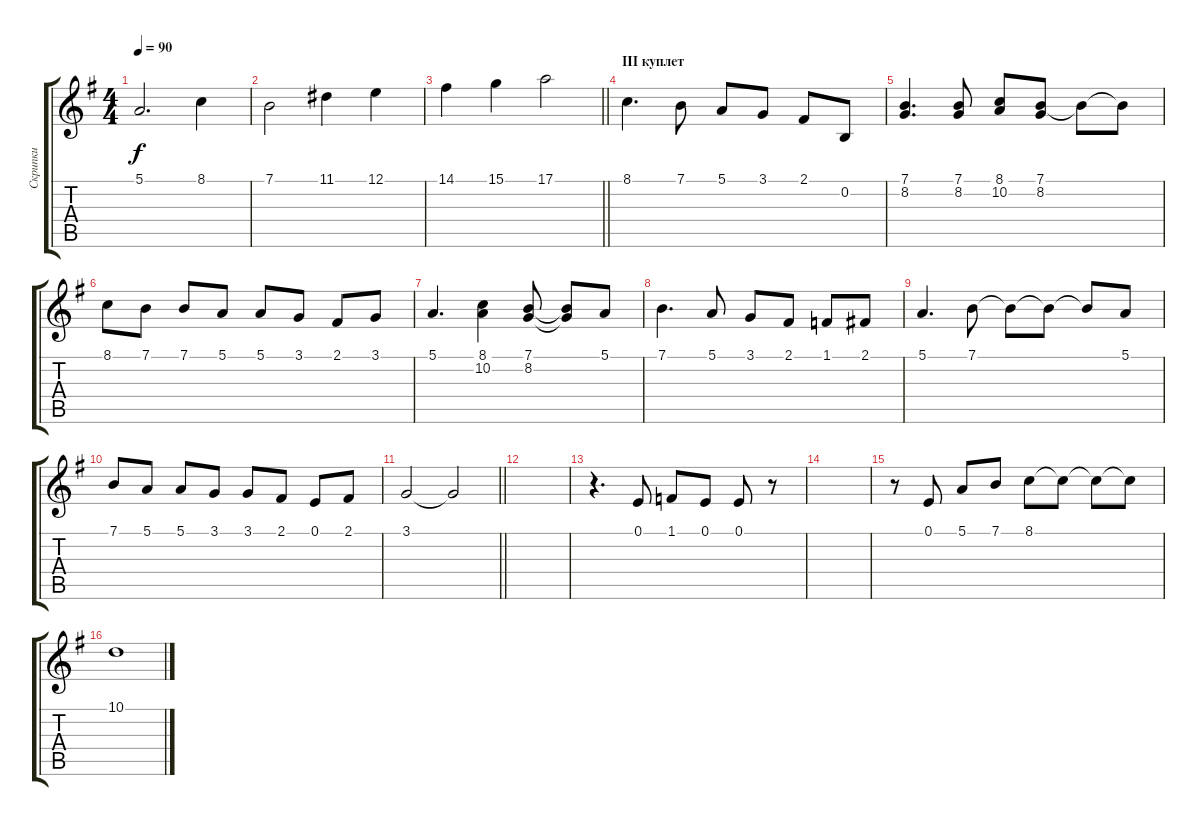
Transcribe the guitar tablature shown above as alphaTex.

\track ("Скрипки" "Скрипки") {instrument stringensemble1}
\staff {score tabs}
\tuning (E4 B3 G3 D3 A2 E2) {hide}
\ts (4 4)
\tempo 90
\clef g2
\ks eminor
5.1.2{d dy f} 8.1.4 |
7.1.2 11.1.4 12.1.4 |
\barLineRight lightlight
14.1.4 15.1.4 17.1.2 |
\section ("" "III куплет")
8.1.4{d} 7.1.8 5.1.8 3.1.8 2.1.8 0.2.8 |
(7.1 8.2).4{d} (7.1 8.2).8 (8.1 10.2).8 (7.1 8.2).8 7.1{t}.8 7.1{t}.8 |
8.1.8 7.1.8 7.1.8 5.1.8 5.1.8 3.1.8 2.1.8 3.1.8 |
5.1.4{d} (8.1 10.2).4 (7.1 8.2).8 (7.1{t} 8.2{t}).8 5.1.8 |
7.1.4{d} 5.1.8 3.1.8 2.1.8 1.1.8 2.1.8 |
5.1.4{d} 7.1.8 7.1{t}.8 7.1{t}.8 7.1{t}.8 5.1.8 |
7.1.8 5.1.8 5.1.8 3.1.8 3.1.8 2.1.8 0.1.8 2.1.8 |
\barLineRight lightlight
3.1.2 3.1{t}.2{volume 0} |
|
r.4{d} 0.1.8 1.1.8 0.1.8 0.1.8 r.8 |
|
r.8 0.1.8 5.1.8 7.1.8 8.1.8 8.1{t}.8 8.1{t}.8 8.1{t}.8 |
10.1.1
